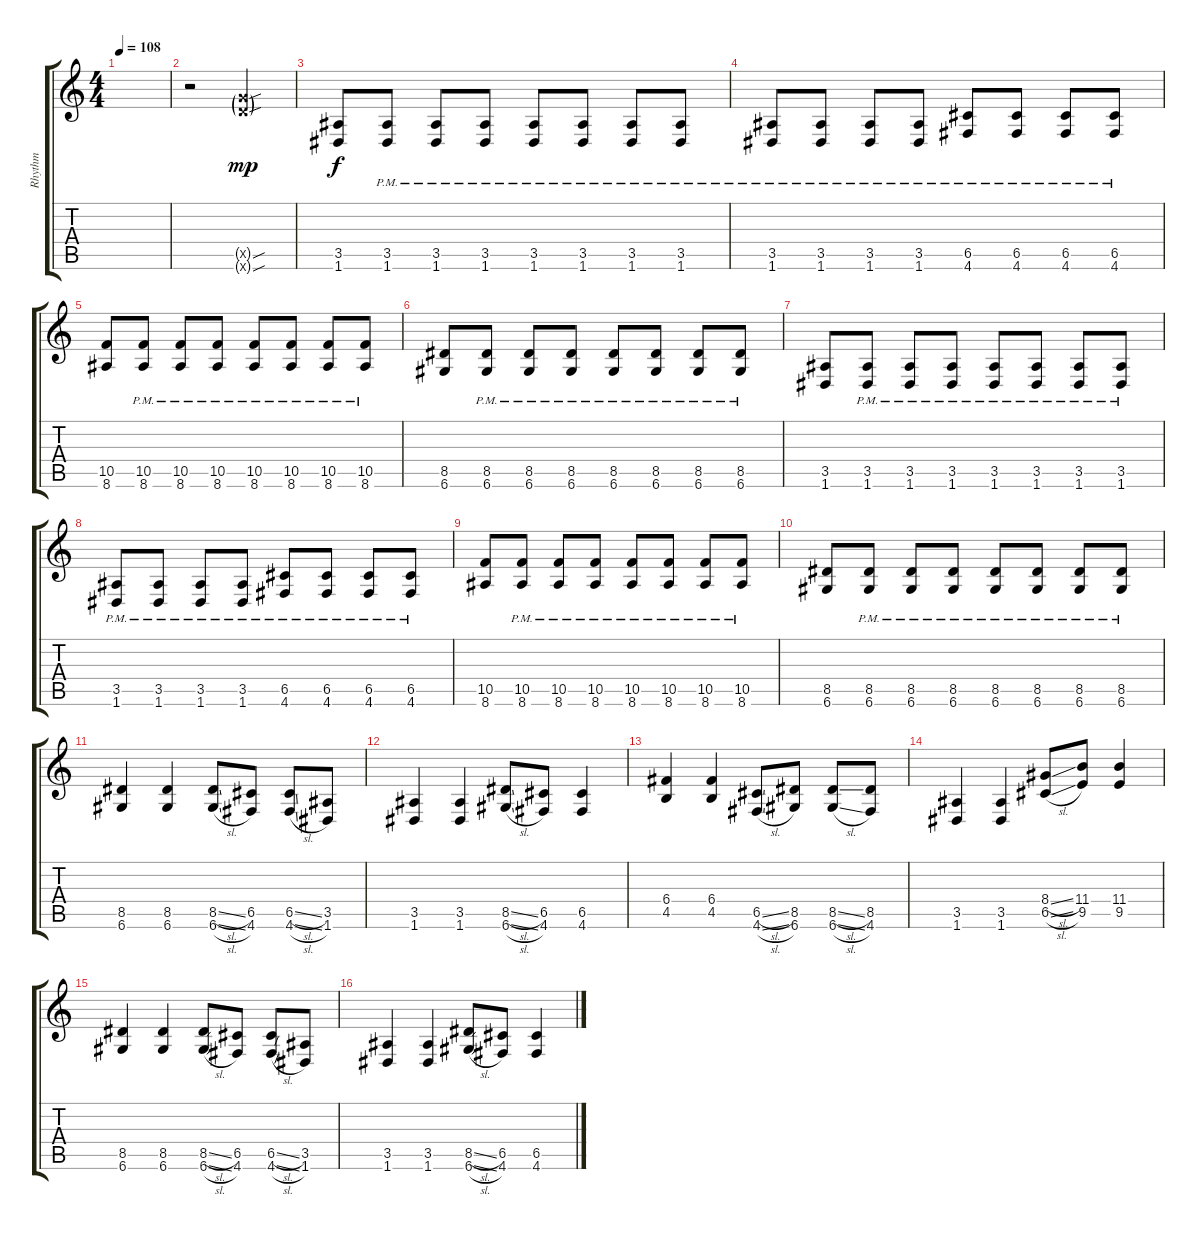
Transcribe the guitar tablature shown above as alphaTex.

\track ("Rhythm" "Rhythm") {instrument distortionguitar}
\staff {score tabs}
\tuning (D4 A3 F3 C3 G2 D2) {hide}
\ts (4 4)
\tempo 108
\clef g2
\ks c
|
r.2 (12.5{sou g x} 12.6{sou g x}).2{dy mp} |
(3.5 1.6).8{dy f} (3.5 1.6{pm}).8 (3.5 1.6{pm}).8 (3.5 1.6{pm}).8 (3.5 1.6{pm}).8 (3.5 1.6{pm}).8 (3.5 1.6{pm}).8 (3.5 1.6{pm}).8 |
(3.5 1.6{pm}).8 (3.5 1.6{pm}).8 (3.5 1.6{pm}).8 (3.5 1.6{pm}).8 (6.5{pm} 4.6).8 (6.5 4.6{pm}).8 (6.5 4.6{pm}).8 (6.5 4.6{pm}).8 |
(10.5 8.6).8 (10.5 8.6{pm}).8 (10.5 8.6{pm}).8 (10.5 8.6{pm}).8 (10.5 8.6{pm}).8 (10.5 8.6{pm}).8 (10.5 8.6{pm}).8 (10.5 8.6{pm}).8 |
(8.5 6.6).8 (8.5 6.6{pm}).8 (8.5 6.6{pm}).8 (8.5 6.6{pm}).8 (8.5 6.6{pm}).8 (8.5 6.6{pm}).8 (8.5 6.6{pm}).8 (8.5 6.6{pm}).8 |
(3.5 1.6).8 (3.5 1.6{pm}).8 (3.5 1.6{pm}).8 (3.5 1.6{pm}).8 (3.5 1.6{pm}).8 (3.5 1.6{pm}).8 (3.5 1.6{pm}).8 (3.5 1.6{pm}).8 |
(3.5 1.6{pm}).8 (3.5 1.6{pm}).8 (3.5 1.6{pm}).8 (3.5 1.6{pm}).8 (6.5{pm} 4.6).8 (6.5 4.6{pm}).8 (6.5 4.6{pm}).8 (6.5 4.6{pm}).8 |
(10.5 8.6).8 (10.5 8.6{pm}).8 (10.5 8.6{pm}).8 (10.5 8.6{pm}).8 (10.5 8.6{pm}).8 (10.5 8.6{pm}).8 (10.5 8.6{pm}).8 (10.5 8.6{pm}).8 |
(8.5 6.6).8 (8.5 6.6{pm}).8 (8.5 6.6{pm}).8 (8.5 6.6{pm}).8 (8.5 6.6{pm}).8 (8.5 6.6{pm}).8 (8.5 6.6{pm}).8 (8.5 6.6{pm}).8 |
(8.5 6.6).4 (8.5 6.6).4 (8.5{sl} 6.6{sl}).8 (6.5 4.6).8 (6.5{sl} 4.6{sl}).8 (3.5 1.6).8 |
(3.5 1.6).4 (3.5 1.6).4 (8.5{sl} 6.6{sl}).8 (6.5 4.6).8 (6.5 4.6).4 |
(6.4 4.5).4 (6.4 4.5).4 (6.5{sl} 4.6{sl}).8 (8.5 6.6).8 (8.5{sl} 6.6{sl}).8 (8.5 4.6).8 |
(3.5 1.6).4 (3.5 1.6).4 (8.4{sl} 6.5{sl}).8 (11.4 9.5).8 (11.4 9.5).4 |
(8.5 6.6).4 (8.5 6.6).4 (8.5{sl} 6.6{sl}).8 (6.5 4.6).8 (6.5{sl} 4.6{sl}).8 (3.5 1.6).8 |
(3.5 1.6).4 (3.5 1.6).4 (8.5{sl} 6.6{sl}).8 (6.5 4.6).8 (6.5 4.6).4
